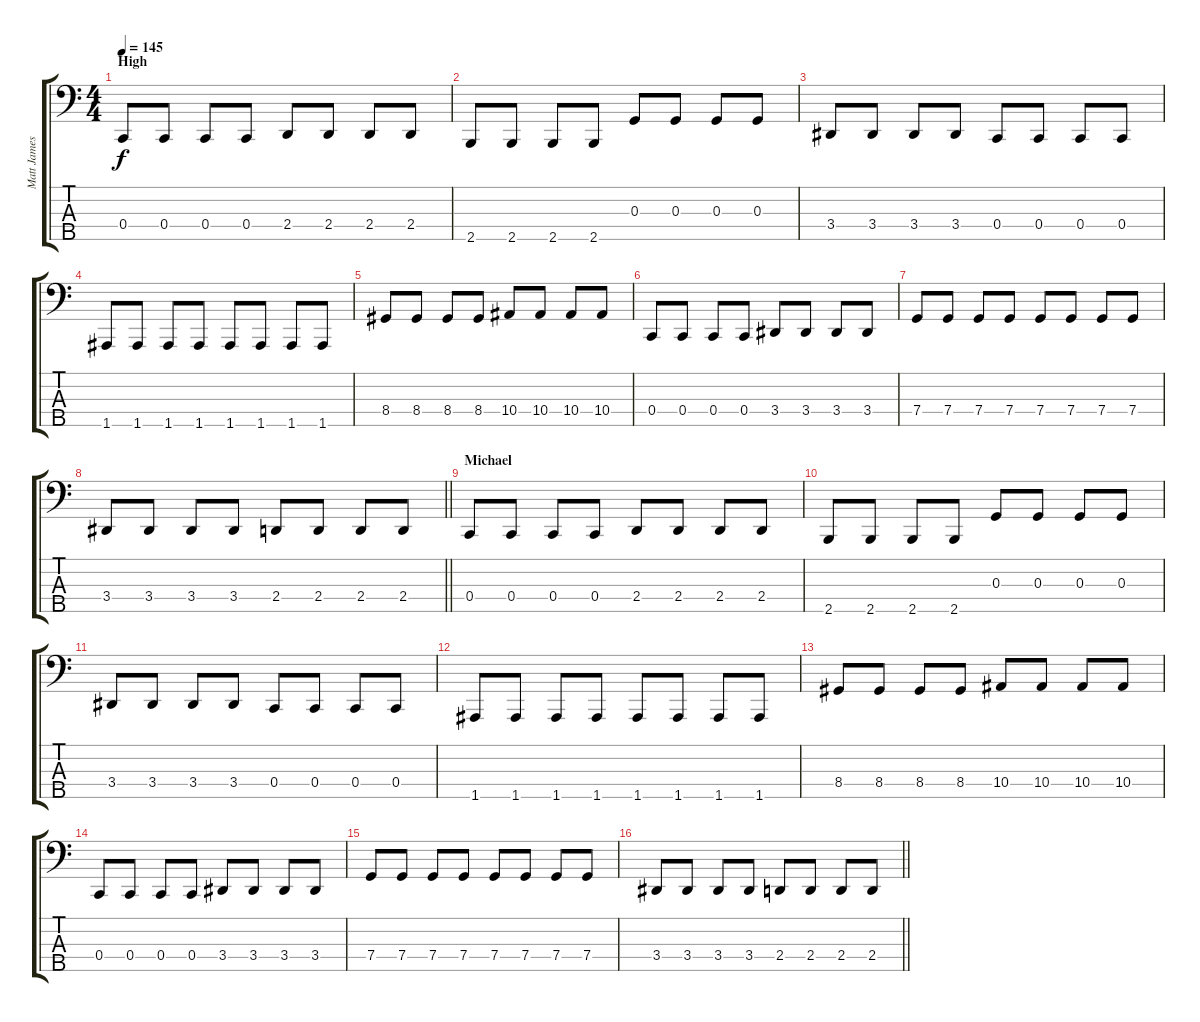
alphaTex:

\track ("Matt James" "Matt James") {instrument slapbass1}
\staff {score tabs}
\tuning (F2 C2 G1 C1 A0) {hide}
\ts (4 4)
\section ("" "High")
\tempo 145
\clef f4
\ks c
0.4.8{dy f} 0.4.8 0.4.8 0.4.8 2.4.8 2.4.8 2.4.8 2.4.8 |
2.5.8 2.5.8 2.5.8 2.5.8 0.3.8 0.3.8 0.3.8 0.3.8 |
3.4.8 3.4.8 3.4.8 3.4.8 0.4.8 0.4.8 0.4.8 0.4.8 |
1.5.8 1.5.8 1.5.8 1.5.8 1.5.8 1.5.8 1.5.8 1.5.8 |
8.4.8 8.4.8 8.4.8 8.4.8 10.4.8 10.4.8 10.4.8 10.4.8 |
0.4.8 0.4.8 0.4.8 0.4.8 3.4.8 3.4.8 3.4.8 3.4.8 |
7.4.8 7.4.8 7.4.8 7.4.8 7.4.8 7.4.8 7.4.8 7.4.8 |
\barLineRight lightlight
3.4.8 3.4.8 3.4.8 3.4.8 2.4.8 2.4.8 2.4.8 2.4.8 |
\section ("" "Michael")
0.4.8 0.4.8 0.4.8 0.4.8 2.4.8 2.4.8 2.4.8 2.4.8 |
2.5.8 2.5.8 2.5.8 2.5.8 0.3.8 0.3.8 0.3.8 0.3.8 |
3.4.8 3.4.8 3.4.8 3.4.8 0.4.8 0.4.8 0.4.8 0.4.8 |
1.5.8 1.5.8 1.5.8 1.5.8 1.5.8 1.5.8 1.5.8 1.5.8 |
8.4.8 8.4.8 8.4.8 8.4.8 10.4.8 10.4.8 10.4.8 10.4.8 |
0.4.8 0.4.8 0.4.8 0.4.8 3.4.8 3.4.8 3.4.8 3.4.8 |
7.4.8 7.4.8 7.4.8 7.4.8 7.4.8 7.4.8 7.4.8 7.4.8 |
\barLineRight lightlight
3.4.8 3.4.8 3.4.8 3.4.8 2.4.8 2.4.8 2.4.8 2.4.8
